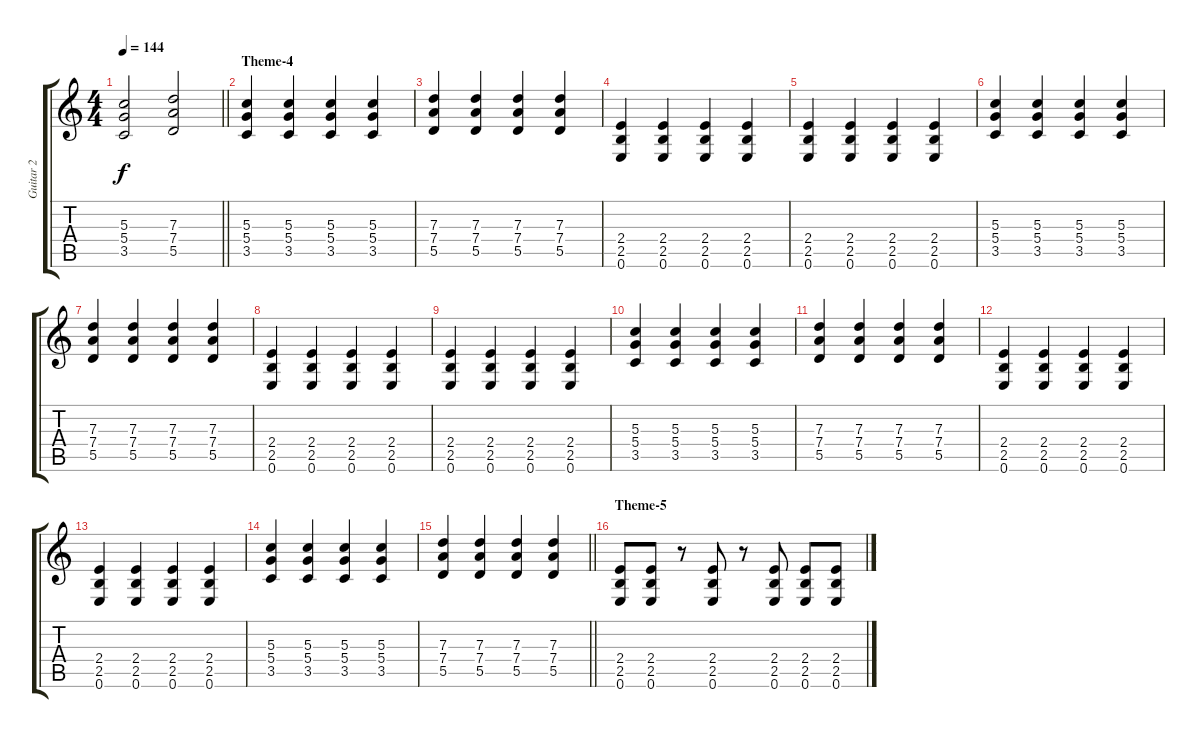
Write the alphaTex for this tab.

\track ("Guitar 2" "Guitar 2") {instrument distortionguitar}
\staff {score tabs}
\tuning (E4 B3 G3 D3 A2 E2) {hide}
\ts (4 4)
\tempo 144
\clef g2
\barLineRight lightlight
\ks c
(5.3 5.4 3.5).2{dy f} (7.3 7.4 5.5).2 |
\section ("" "Theme-4")
(5.3 5.4 3.5).4 (5.3 5.4 3.5).4 (5.3 5.4 3.5).4 (5.3 5.4 3.5).4 |
(7.3 7.4 5.5).4 (7.3 7.4 5.5).4 (7.3 7.4 5.5).4 (7.3 7.4 5.5).4 |
(2.4 2.5 0.6).4 (2.4 2.5 0.6).4 (2.4 2.5 0.6).4 (2.4 2.5 0.6).4 |
(2.4 2.5 0.6).4 (2.4 2.5 0.6).4 (2.4 2.5 0.6).4 (2.4 2.5 0.6).4 |
(5.3 5.4 3.5).4 (5.3 5.4 3.5).4 (5.3 5.4 3.5).4 (5.3 5.4 3.5).4 |
(7.3 7.4 5.5).4 (7.3 7.4 5.5).4 (7.3 7.4 5.5).4 (7.3 7.4 5.5).4 |
(2.4 2.5 0.6).4 (2.4 2.5 0.6).4 (2.4 2.5 0.6).4 (2.4 2.5 0.6).4 |
(2.4 2.5 0.6).4 (2.4 2.5 0.6).4 (2.4 2.5 0.6).4 (2.4 2.5 0.6).4 |
(5.3 5.4 3.5).4 (5.3 5.4 3.5).4 (5.3 5.4 3.5).4 (5.3 5.4 3.5).4 |
(7.3 7.4 5.5).4 (7.3 7.4 5.5).4 (7.3 7.4 5.5).4 (7.3 7.4 5.5).4 |
(2.4 2.5 0.6).4 (2.4 2.5 0.6).4 (2.4 2.5 0.6).4 (2.4 2.5 0.6).4 |
(2.4 2.5 0.6).4 (2.4 2.5 0.6).4 (2.4 2.5 0.6).4 (2.4 2.5 0.6).4 |
(5.3 5.4 3.5).4 (5.3 5.4 3.5).4 (5.3 5.4 3.5).4 (5.3 5.4 3.5).4 |
\barLineRight lightlight
(7.3 7.4 5.5).4 (7.3 7.4 5.5).4 (7.3 7.4 5.5).4 (7.3 7.4 5.5).4 |
\section ("" "Theme-5")
(2.4 2.5 0.6).8 (2.4 2.5 0.6).8 r.8 (2.4 2.5 0.6).8 r.8 (2.4 2.5 0.6).8 (2.4 2.5 0.6).8 (2.4 2.5 0.6).8
